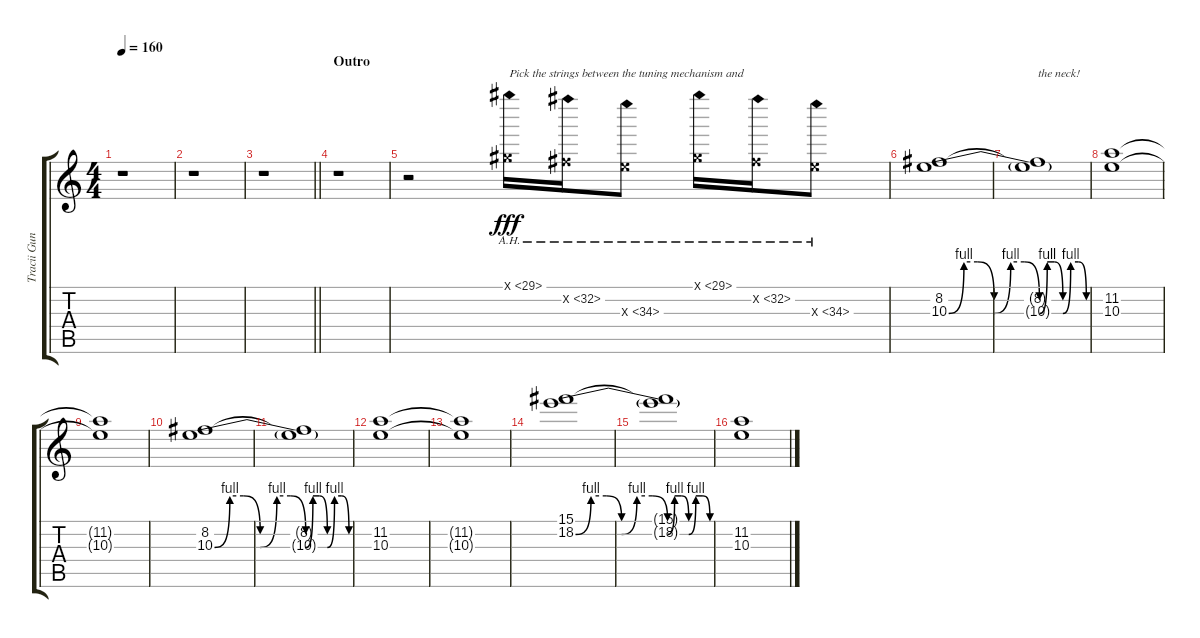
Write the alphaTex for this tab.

\track ("Tracii Guns - Lead" "Tracii Gun") {instrument distortionguitar}
\staff {score tabs}
\tuning (Eb4 Bb3 Gb3 Db3 Ab2 Eb2) {hide}
\ts (4 4)
\tempo 160
\clef g2
\ks c
r.1{dy fff} |
r.1 |
\barLineRight lightlight
r.1 |
\section ("" "Outro")
r.1 |
r.2 5.1{ah 24 x}.16{txt "Pick the strings between the tuning mechanism and"} 8.2{ah 24 x}.16 10.3{ah 24 x}.8 5.1{ah 24 x}.16 8.2{ah 24 x}.16 10.3{ah 24 x}.8 |
(8.2 10.3{be (custom 0 0 10 4 19 4 30 0 41 4 50 4 60 0)}).1{txt "                                 the neck!"} |
(8.2{t} 10.3{be (custom 0 0 10 4 19 4 30 0 40 4 50 4 60 0) t}).1 |
(11.2 10.3).1 |
(11.2{t} 10.3{t}).1 |
(8.2 10.3{be (custom 0 0 10 4 19 4 30 0 41 4 50 4 60 0)}).1 |
(8.2{t} 10.3{be (custom 0 0 10 4 19 4 30 0 40 4 50 4 60 0) t}).1 |
(11.2 10.3).1 |
(11.2{t} 10.3{t}).1 |
(15.1 18.2{be (custom 0 0 10 4 20 4 30 0 40 4 50 4 60 0)}).1 |
(15.1{t} 18.2{be (custom 0 0 10 4 20 4 30 0 40 4 50 4 60 0) t}).1 |
(11.2 10.3).1
